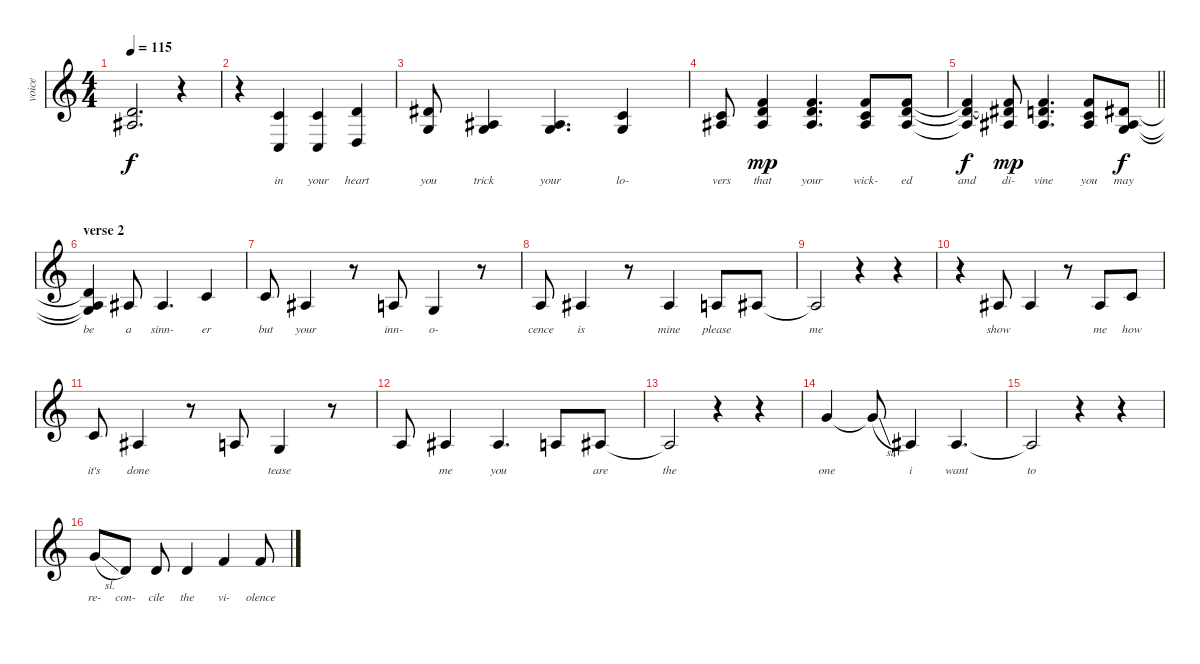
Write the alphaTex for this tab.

\track ("voice" "voice") {instrument sopranosax}
\staff {score}
\tuning (E4 B3 G3 D3 A2 E2) {hide}
\ts (4 4)
\tempo 115
\clef g2
\ks c
(3.2{t} 3.3{t}).2{d lyrics (0 "") lyrics (1 "") lyrics (2 "") lyrics (3 "") lyrics (4 "") dy f} r.4 |
r.4 (1.2 3.5).4{lyrics (0 "in") lyrics (1 "") lyrics (2 "") lyrics (3 "") lyrics (4 "")} (1.2 3.5).4{lyrics (0 "your") lyrics (1 "") lyrics (2 "") lyrics (3 "") lyrics (4 "")} (3.2 0.4).4{lyrics (0 "heart") lyrics (1 "") lyrics (2 "") lyrics (3 "") lyrics (4 "")} |
(4.2 5.4).8{lyrics (0 "you") lyrics (1 "") lyrics (2 "") lyrics (3 "") lyrics (4 "")} (3.3 5.4).4{lyrics (0 "trick") lyrics (1 "") lyrics (2 "") lyrics (3 "") lyrics (4 "")} (3.3 5.4).4{d lyrics (0 "your") lyrics (1 "") lyrics (2 "") lyrics (3 "") lyrics (4 "")} (1.2 0.3).4{lyrics (0 "lo-") lyrics (1 "") lyrics (2 "") lyrics (3 "") lyrics (4 "")} |
(1.2 3.3).8{lyrics (0 "vers") lyrics (1 "") lyrics (2 "") lyrics (3 "") lyrics (4 "")} (1.1 3.2 3.3).4{lyrics (0 "that") lyrics (1 "") lyrics (2 "") lyrics (3 "") lyrics (4 "") dy mp} (1.1 3.2 3.3).4{d lyrics (0 "your") lyrics (1 "") lyrics (2 "") lyrics (3 "") lyrics (4 "")} (1.1 1.2 3.3).8{lyrics (0 "wick-") lyrics (1 "") lyrics (2 "") lyrics (3 "") lyrics (4 "")} (1.1 3.2 3.3).8{lyrics (0 "ed") lyrics (1 "") lyrics (2 "") lyrics (3 "") lyrics (4 "")} |
\barLineRight lightlight
(1.1{t} 3.2{sl t} 3.3{t}).4{lyrics (0 "and") lyrics (1 "") lyrics (2 "") lyrics (3 "") lyrics (4 "") dy f} (1.1 4.2 3.3).8{lyrics (0 "di-") lyrics (1 "") lyrics (2 "") lyrics (3 "") lyrics (4 "") dy mp} (1.1 3.2 3.3).4{d lyrics (0 "vine") lyrics (1 "") lyrics (2 "") lyrics (3 "") lyrics (4 "")} (1.1 1.2 3.3).8{lyrics (0 "you") lyrics (1 "") lyrics (2 "") lyrics (3 "") lyrics (4 "")} (4.2 3.3 5.4).8{lyrics (0 "may") lyrics (1 "") lyrics (2 "") lyrics (3 "") lyrics (4 "") dy f} |
\section ("" "verse 2")
(4.2{t} 3.3{t} 5.4{t}).4{lyrics (0 "be") lyrics (1 "") lyrics (2 "") lyrics (3 "") lyrics (4 "")} 3.3.8{lyrics (0 "a") lyrics (1 "") lyrics (2 "") lyrics (3 "") lyrics (4 "")} 3.3.4{d lyrics (0 "sinn-") lyrics (1 "") lyrics (2 "") lyrics (3 "") lyrics (4 "")} 1.2.4{lyrics (0 "er") lyrics (1 "") lyrics (2 "") lyrics (3 "") lyrics (4 "")} |
1.2.8{lyrics (0 "but") lyrics (1 "") lyrics (2 "") lyrics (3 "") lyrics (4 "")} 3.3.4{lyrics (0 "your") lyrics (1 "") lyrics (2 "") lyrics (3 "") lyrics (4 "")} r.8 2.3.8{lyrics (0 "inn-") lyrics (1 "") lyrics (2 "") lyrics (3 "") lyrics (4 "")} 0.3.4{lyrics (0 "o-") lyrics (1 "") lyrics (2 "") lyrics (3 "") lyrics (4 "")} r.8 |
2.3.8{lyrics (0 "cence") lyrics (1 "") lyrics (2 "") lyrics (3 "") lyrics (4 "")} 3.3.4{lyrics (0 "is") lyrics (1 "") lyrics (2 "") lyrics (3 "") lyrics (4 "")} r.8 3.3.4{lyrics (0 "mine") lyrics (1 "") lyrics (2 "") lyrics (3 "") lyrics (4 "")} 2.3.8{lyrics (0 "please") lyrics (1 "") lyrics (2 "") lyrics (3 "") lyrics (4 "")} 3.3.8{lyrics (0 "") lyrics (1 "") lyrics (2 "") lyrics (3 "") lyrics (4 "")} |
3.3{t}.2{lyrics (0 "me") lyrics (1 "") lyrics (2 "") lyrics (3 "") lyrics (4 "")} r.4 r.4 |
r.4 3.3.8{lyrics (0 "show") lyrics (1 "") lyrics (2 "") lyrics (3 "") lyrics (4 "")} 3.3.4{lyrics (0 "") lyrics (1 "") lyrics (2 "") lyrics (3 "") lyrics (4 "")} r.8 3.3.8{lyrics (0 "me") lyrics (1 "") lyrics (2 "") lyrics (3 "") lyrics (4 "")} 1.2.8{lyrics (0 "how") lyrics (1 "") lyrics (2 "") lyrics (3 "") lyrics (4 "")} |
1.2.8{lyrics (0 "it's") lyrics (1 "") lyrics (2 "") lyrics (3 "") lyrics (4 "")} 3.3.4{lyrics (0 "done") lyrics (1 "") lyrics (2 "") lyrics (3 "") lyrics (4 "")} r.8 2.3.8{lyrics (0 "") lyrics (1 "") lyrics (2 "") lyrics (3 "") lyrics (4 "")} 0.3.4{lyrics (0 "tease") lyrics (1 "") lyrics (2 "") lyrics (3 "") lyrics (4 "")} r.8 |
2.3.8{lyrics (0 "") lyrics (1 "") lyrics (2 "") lyrics (3 "") lyrics (4 "")} 3.3.4{lyrics (0 "me") lyrics (1 "") lyrics (2 "") lyrics (3 "") lyrics (4 "")} 3.3.4{d lyrics (0 "you") lyrics (1 "") lyrics (2 "") lyrics (3 "") lyrics (4 "")} 2.3.8{lyrics (0 "") lyrics (1 "") lyrics (2 "") lyrics (3 "") lyrics (4 "")} 3.3.8{lyrics (0 "are") lyrics (1 "") lyrics (2 "") lyrics (3 "") lyrics (4 "")} |
3.3{t}.2{lyrics (0 "the") lyrics (1 "") lyrics (2 "") lyrics (3 "") lyrics (4 "")} r.4 r.4 |
12.3.4{lyrics (0 "one") lyrics (1 "") lyrics (2 "") lyrics (3 "") lyrics (4 "")} 12.3{sl t}.8{lyrics (0 "") lyrics (1 "") lyrics (2 "") lyrics (3 "") lyrics (4 "")} 3.3.4{lyrics (0 "i") lyrics (1 "") lyrics (2 "") lyrics (3 "") lyrics (4 "")} 3.3.4{d lyrics (0 "want") lyrics (1 "") lyrics (2 "") lyrics (3 "") lyrics (4 "")} |
3.3{t}.2{lyrics (0 "to") lyrics (1 "") lyrics (2 "") lyrics (3 "") lyrics (4 "")} r.4 r.4 |
8.2{sl}.8{lyrics (0 "re-") lyrics (1 "") lyrics (2 "") lyrics (3 "") lyrics (4 "")} 3.2.8{lyrics (0 "con-") lyrics (1 "") lyrics (2 "") lyrics (3 "") lyrics (4 "")} 3.2.8{lyrics (0 "cile") lyrics (1 "") lyrics (2 "") lyrics (3 "") lyrics (4 "")} 3.2.4{lyrics (0 "the") lyrics (1 "") lyrics (2 "") lyrics (3 "") lyrics (4 "")} 1.1.4{lyrics (0 "vi-") lyrics (1 "") lyrics (2 "") lyrics (3 "") lyrics (4 "")} 6.2{sl}.8{lyrics (0 "olence") lyrics (1 "") lyrics (2 "") lyrics (3 "") lyrics (4 "")}
